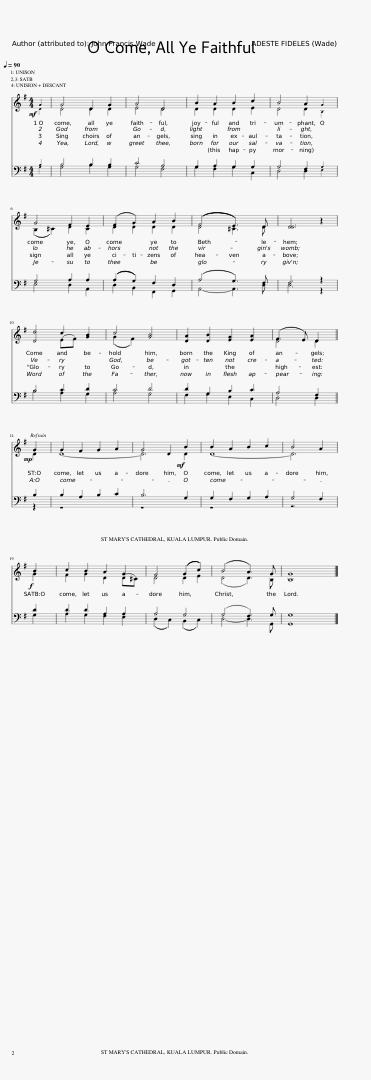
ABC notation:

X:1
%%score ( 1 2 ) ( 3 4 )
L:1/8
Q:1/4=90
M:4/4
I:linebreak $
K:G
V:1 treble
V:2 treble
V:3 bass
V:4 bass
V:1
!mf! G2 | G4 D2 G2 | A4 D4 | B2 A2 B2 c2 | B4 A2 G2 |$ %5
 G4 F2 E2 | ((F2 G2)) A2 B2 | ((((F4 E3)))) D | [DD]6 z2 |$ [Dd]4 c2 [GB]2 | %10
 c4 [GB]4 | [DA]2 [DB]2 [EG]2 [EA]2 | ((F3 E)) D2 ||$!mp! G2 | G2 F2 G2 A2 | %15
 G4 D2!mf! B2 | B2 A2 B2 c2 | B4 A2 |$!f! B2 | c2 B2 A2 G2 | %20
 F4 ((((G2 c2)))) | ((B4 A3)) G | G8 |] %23
V:2
 D2 | D4 D2 D2 | E4 D4 | D2 D2 D2 E2 | D4 D2 B,2 |$ %5
 ((B,2 ^C2)) D2 C2 | D2 D2 D2 D2 | D4 ^C3 D | x8 |$ x4 (EF) x2 | %10
 ((G2 F2)) x4 | x8 | D4 D2 ||$ D2 | D8- | %15
 D6 D2 | D8- | D6 |$ G2 | F2 G2 D2 (D^C) | %20
 D4 D2 E2 | (D4 D3) B, | B,8 |] %23
V:3
!mf! B,2 | B,4 B,2 B,2 | C4 A,4 | G,2 A,2 G,2 G,2 | G,4 F,2 G,2 |$ %5
 G,4 A,2 A,2 | ((((A,2 G,2)))) F,2 D,2 | ((A,4 G,3)) F, | F,6 z2 |$ B,4 C2 D2 | %10
 C4 D4 | D2 G,2 B,2 C2 | A,4 F,2 ||$!mp! B,2 | B,2 A,2 B,2 C2 | %15
 B,6!mf! G,2 | G,2 F,2 G,2 A,2 | G,4 F,2 |$!f! D2 | D2 D2 A,2 A,2 | %20
 A,4 G,4 | (G,4 F,3) G, | G,8 |] %23
V:4
 G,2 | G,4 B,2 G,2 | G,4 F,4 | G,2 F,2 G,2 C,2 | D,4 D,2 E,2 |$ %5
 E,4 D,2 A,,2 | D,2 B,,2 F,,2 G,,2 | A,,4- A,,3 D, | D,6 z2 |$ B,4 A,2 G,2 | %10
 A,4 G,4 | F,2 G,2 E,2 C,2 | D,4 D,2 ||$ z2 | z8 | %15
 z8 | z8 | z6 |$ G,2 | A,2 G,2 F,2 E,2 | %20
 ((D,2 C,2)) ((B,,2 C,2)) | D,4- D,3 G,, | G,,8 |] %23
